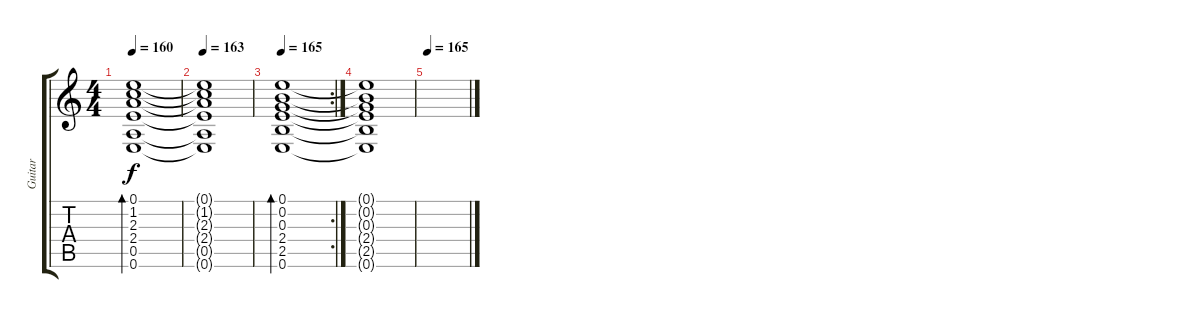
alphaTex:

\track ("Guitar" "Guitar") {instrument electricguitarclean}
\staff {score tabs}
\tuning (E4 B3 G3 D3 A2 E2) {hide}
\ts (4 4)
\tempo 160
\clef g2
\ks c
(0.1 1.2 2.3 2.4 0.5 0.6).1{bd 60 dy f} |
\tempo 163
(0.1{t} 1.2{t} 2.3{t} 2.4{t} 0.5{t} 0.6{t}).1 |
\rc 2
\tempo 165
(0.1 0.2 0.3 2.4 2.5 0.6).1{bd 60} |
(0.1{t} 0.2{t} 0.3{t} 2.4{t} 2.5{t} 0.6{t}).1 |
\tempo 165
